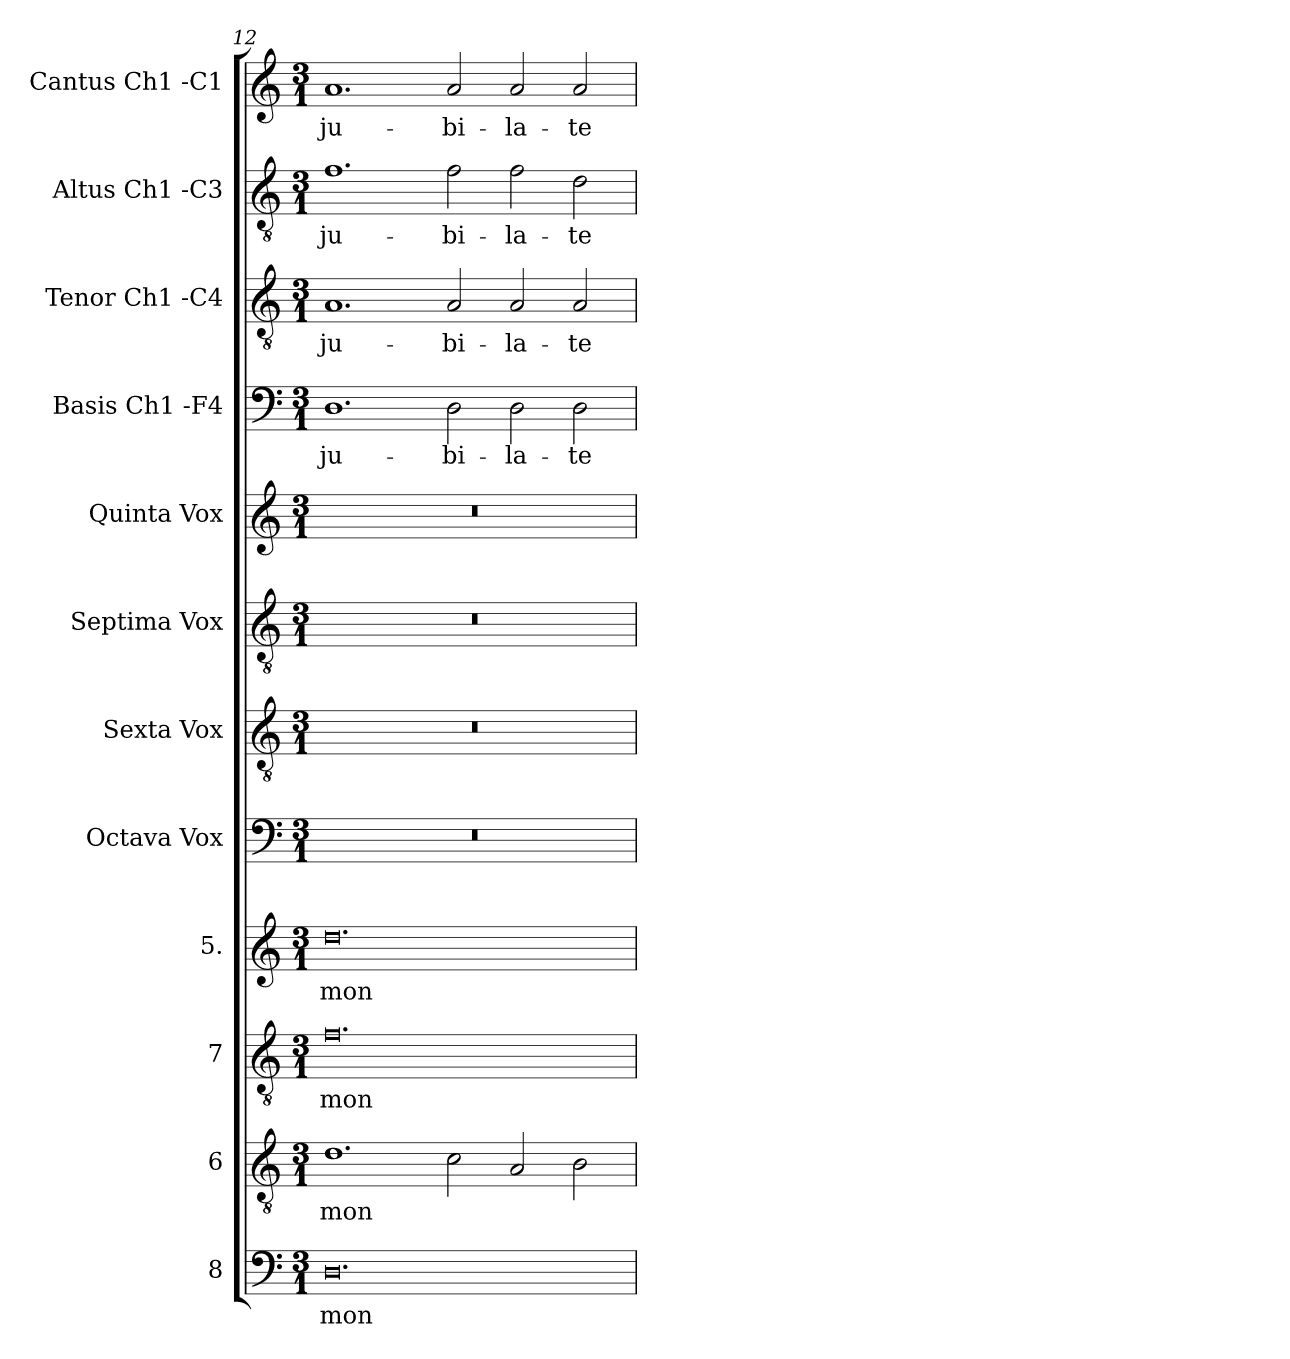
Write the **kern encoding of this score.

**kern	**text	**kern	**text	**kern	**text	**kern	**text	**kern	**kern	**kern	**kern	**kern	**text	**kern	**text	**kern	**text	**kern	**text
*part12	*part12	*part11	*part11	*part10	*part10	*part9	*part9	*part8	*part7	*part6	*part5	*part4	*part4	*part3	*part3	*part2	*part2	*part1	*part1
*staff12	*staff12	*staff11	*staff11	*staff10	*staff10	*staff9	*staff9	*staff8	*staff7	*staff6	*staff5	*staff4	*staff4	*staff3	*staff3	*staff2	*staff2	*staff1	*staff1
*I"8	*	*I"6	*	*I"7	*	*I"5.	*	*I"Octava  Vox	*I"Sexta  Vox	*I"Septima  Vox	*I"Quinta  Vox	*I"Basis  Ch1 -F4	*	*I"Tenor  Ch1 -C4	*	*I"Altus  Ch1 -C3	*	*I"Cantus  Ch1 -C1	*
*	*	*	*	*	*	*	*	*	*	*	*	*I'B	*	*I'T	*	*I'A	*	*I'C	*
*clefF4	*	*clefGv2	*	*clefGv2	*	*clefG2	*	*clefF4	*clefGv2	*clefGv2	*clefG2	*clefF4	*	*clefGv2	*	*clefGv2	*	*clefG2	*
*k[]	*	*k[]	*	*k[]	*	*k[]	*	*k[]	*k[]	*k[]	*k[]	*k[]	*	*k[]	*	*k[]	*	*k[]	*
*C:	*	*C:	*	*C:	*	*C:	*	*C:	*C:	*C:	*C:	*C:	*	*C:	*	*C:	*	*C:	*
*M3/1	*	*M3/1	*	*M3/1	*	*M3/1	*	*M3/1	*M3/1	*M3/1	*M3/1	*M3/1	*	*M3/1	*	*M3/1	*	*M3/1	*
=12	=12	=12	=12	=12	=12	=12	=12	=12	=12	=12	=12	=12	=12	=12	=12	=12	=12	=12	=12
!	!LO:LY:b:cj	!	!LO:LY:b:cj	!	!LO:LY:b:cj	!	!LO:LY:b:cj	!	!	!	!	!	!LO:LY:b:cj	!	!LO:LY:b:cj	!	!LO:LY:b:cj	!	!LO:LY:b:cj
0.D	mon-	1.d	mon-	0.f	mon-	0.dd	mon-	0.r	0.r	0.r	0.r	1.D	ju-	1.A	ju-	1.f	ju-	1.a	ju-
!	!	!	!LO:LY:b:cj	!	!	!	!	!	!	!	!	!	!LO:LY:b:cj	!	!LO:LY:b:cj	!	!LO:LY:b:cj	!	!LO:LY:b:cj
.	.	2c\	--	.	.	.	.	.	.	.	.	2D\	-bi-	2A/	-bi-	2f\	-bi-	2a/	-bi-
!	!	!	!LO:LY:b:cj	!	!	!	!	!	!	!	!	!	!LO:LY:b:cj	!	!LO:LY:b:cj	!	!LO:LY:b:cj	!	!LO:LY:b:cj
.	.	2A/	--	.	.	.	.	.	.	.	.	2D\	-la-	2A/	-la-	2f\	-la-	2a/	-la-
!	!	!	!LO:LY:b:cj	!	!	!	!	!	!	!	!	!	!LO:LY:b:cj	!	!LO:LY:b:cj	!	!LO:LY:b:cj	!	!LO:LY:b:cj
.	.	2B\	--	.	.	.	.	.	.	.	.	2D\	-te	2A/	-te	2d\	-te	2a/	-te
=	=	=	=	=	=	=	=	=	=	=	=	=	=	=	=	=	=	=	=
*-	*-	*-	*-	*-	*-	*-	*-	*-	*-	*-	*-	*-	*-	*-	*-	*-	*-	*-	*-
